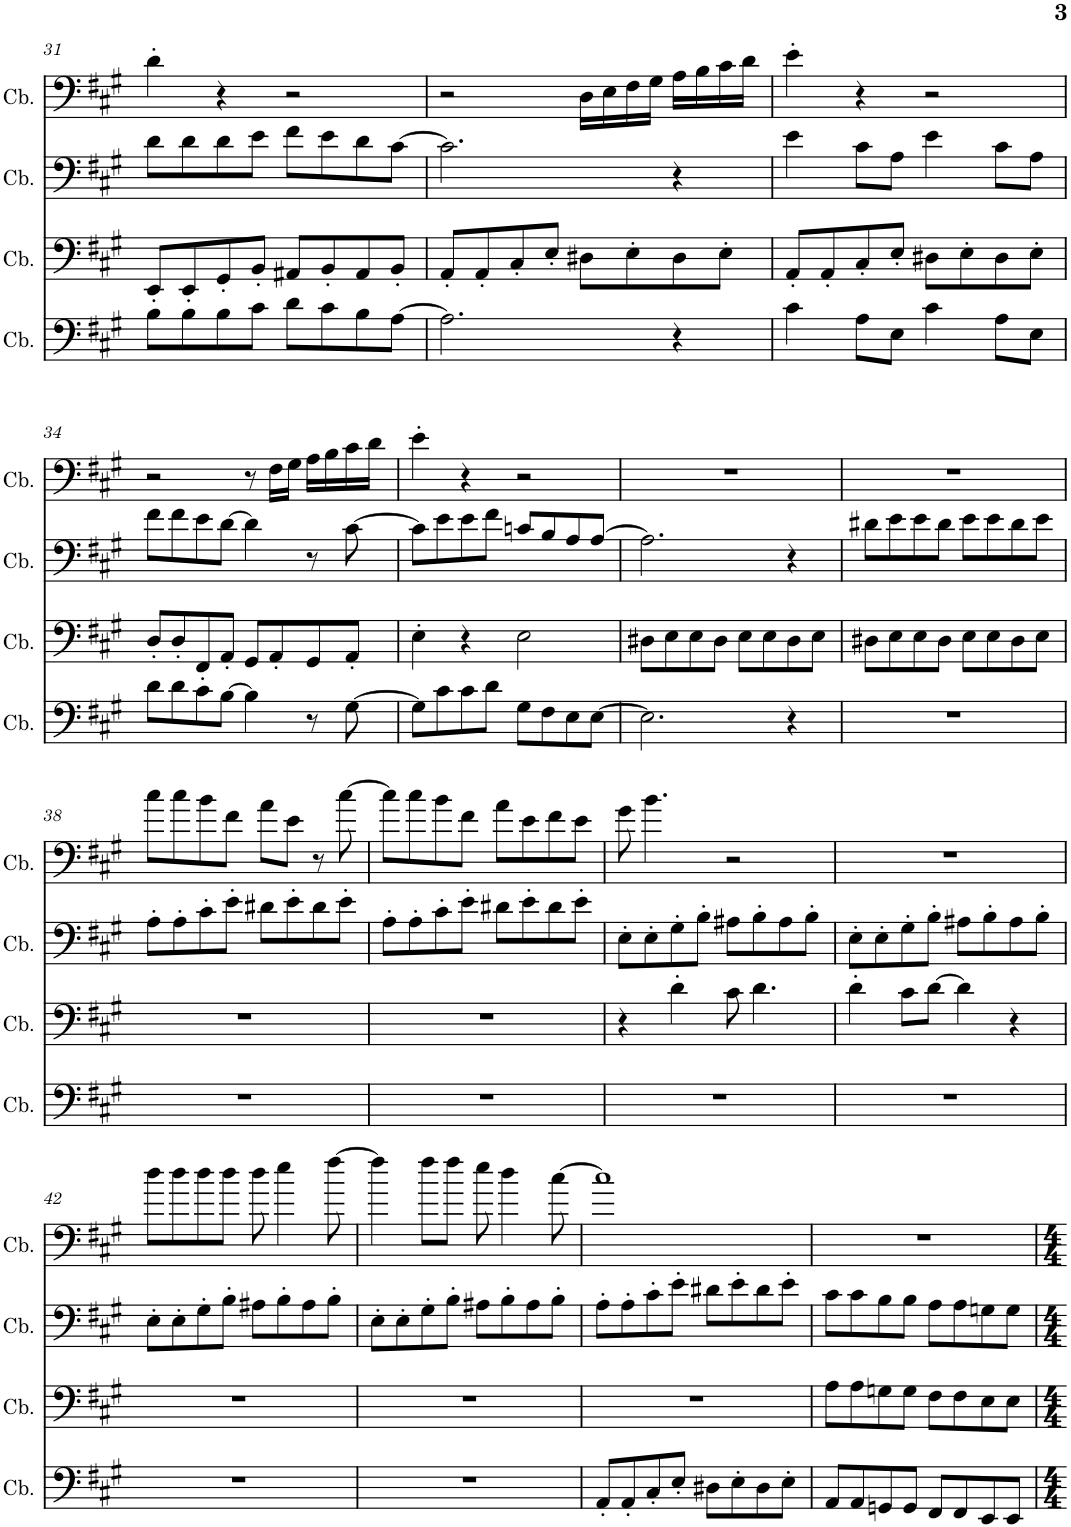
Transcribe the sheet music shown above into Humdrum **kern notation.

**kern	**kern	**kern	**kern
*part4	*part3	*part2	*part1
*staff4	*staff3	*staff2	*staff1
*I"コントラバス	*I"コントラバス	*I"コントラバス	*I"コントラバス
!!LO:PB:g=z
*clefF4	*clefF4	*clefF4	*clefF4
*Trd7c12	*Trd7c12	*Trd7c12	*Trd7c12
*k[f#c#g#]	*k[f#c#g#]	*k[f#c#g#]	*k[f#c#g#]
*M4/4	*M4/4	*M4/4	*M4/4
=31	=31	=31	=31
8B\L	8EE'/L	8d\L	4d'\
8B\	8EE'/	8d\	.
8B\	8GG#'/	8d\	4r
8c#\J	8BB'/J	8e\J	.
8d\L	8AA#X/L	8f#\L	2r
8c#\	8BB'/	8e\	.
8B\	8AA#/	8d\	.
[8A\J	8BB'/J	[8c#\J	.
=32	=32	=32	=32
2.A\]	8AA'/L	2.c#\]	2r
.	8AA'/	.	.
.	8C#'/	.	.
.	8E'/J	.	.
.	8D#X\L	.	16D\LL
.	.	.	16E\
.	8E'\	.	16F#\
.	.	.	16G#\JJ
4r	8D#\	4r	16A\LL
.	.	.	16B\
.	8E'\J	.	16c#\
.	.	.	16d\JJ
=33	=33	=33	=33
4c#\	8AA'/L	4e\	4e'\
.	8AA'/	.	.
8A\L	8C#'/	8c#\L	4r
8E\J	8E'/J	8A\J	.
4c#\	8D#X\L	4e\	2r
.	8E'\	.	.
8A\L	8D#\	8c#\L	.
8E\J	8E'\J	8A\J	.
!!LO:LB:g=z
=34	=34	=34	=34
8d\L	8D'/L	8f#\L	2r
8d\	8D'/	8f#\	.
8c#\	8FF#'/	8e\	.
[8B\J	8AA'/J	[8d\J	.
4B\]	8GG#/L	4d\]	8r
.	8AA'/	.	16F#\LL
.	.	.	16G#\JJ
8r	8GG#/	8r	16A\LL
.	.	.	16B\
[8G#\	8AA'/J	[8c#\	16c#\
.	.	.	16d\JJ
=35	=35	=35	=35
8G#\L]	4E'\	8c#\L]	4e'\
8c#\	.	8e\	.
8c#\	4r	8e\	4r
8d\J	.	8f#\J	.
8G#\L	2E\	8cn/L	2r
8F#\	.	8B/	.
8E\	.	8A/	.
[8E\J	.	[8A/J	.
=36	=36	=36	=36
2.E\]	8D#X\L	2.A\]	1r
.	8E\	.	.
.	8E\	.	.
.	8D#\J	.	.
.	8E\L	.	.
.	8E\	.	.
4r	8D#\	4r	.
.	8E\J	.	.
=37	=37	=37	=37
1r	8D#X\L	8d#X\L	1r
.	8E\	8e\	.
.	8E\	8e\	.
.	8D#\J	8d#\J	.
.	8E\L	8e\L	.
.	8E\	8e\	.
.	8D#\	8d#\	.
.	8E\J	8e\J	.
!!LO:LB:g=z
=38	=38	=38	=38
1r	1r	8A'\L	8cc#\L
.	.	8A'\	8cc#\
.	.	8c#'\	8b\
.	.	8e'\J	8f#\J
.	.	8d#X\L	8a\L
.	.	8e'\	8e\J
.	.	8d#\	8r
.	.	8e'\J	[8cc#\
=39	=39	=39	=39
1r	1r	8A'\L	8cc#\L]
.	.	8A'\	8cc#\
.	.	8c#'\	8b\
.	.	8e'\J	8f#\J
.	.	8d#X\L	8a\L
.	.	8e'\	8e\
.	.	8d#\	8f#\
.	.	8e'\J	8e\J
=40	=40	=40	=40
1r	4r	8E'\L	8g#\
.	.	8E'\	4.b\
.	4d'\	8G#'\	.
.	.	8B'\J	.
.	8c#\	8A#X\L	2r
.	4.d\	8B'\	.
.	.	8A#\	.
.	.	8B'\J	.
=41	=41	=41	=41
1r	4d'\	8E'\L	1r
.	.	8E'\	.
.	8c#\L	8G#'\	.
.	[8d\J	8B'\J	.
.	4d\]	8A#X\L	.
.	.	8B'\	.
.	4r	8A#\	.
.	.	8B'\J	.
!!LO:LB:g=z
=42	=42	=42	=42
1r	1r	8E'\L	8dd\L
.	.	8E'\	8dd\
.	.	8G#'\	8dd\
.	.	8B'\J	8dd\J
.	.	8A#X\L	8dd\
.	.	8B'\	4ee\
.	.	8A#\	.
.	.	8B'\J	[8ff#\
=43	=43	=43	=43
1r	1r	8E'\L	4ff#\]
.	.	8E'\	.
.	.	8G#'\	8ff#\L
.	.	8B'\J	8ff#\J
.	.	8A#X\L	8ee\
.	.	8B'\	4dd\
.	.	8A#\	.
.	.	8B'\J	[8cc#\
=44	=44	=44	=44
8AA'/L	1r	8A'\L	1cc#]
8AA'/	.	8A'\	.
8C#'/	.	8c#'\	.
8E'/J	.	8e'\J	.
8D#X\L	.	8d#X\L	.
8E'\	.	8e'\	.
8D#\	.	8d#\	.
8E'\J	.	8e'\J	.
=45	=45	=45	=45
8AA/L	8A\L	8c#\L	1r
8AA/	8A\	8c#\	.
8GGn/	8Gn\	8B\	.
8GG/J	8G\J	8B\J	.
8FF#/L	8F#\L	8A\L	.
8FF#/	8F#\	8A\	.
8EE/	8E\	8Gn\	.
8EE/J	8E\J	8G\J	.
=	=	=	=
*-	*-	*-	*-
